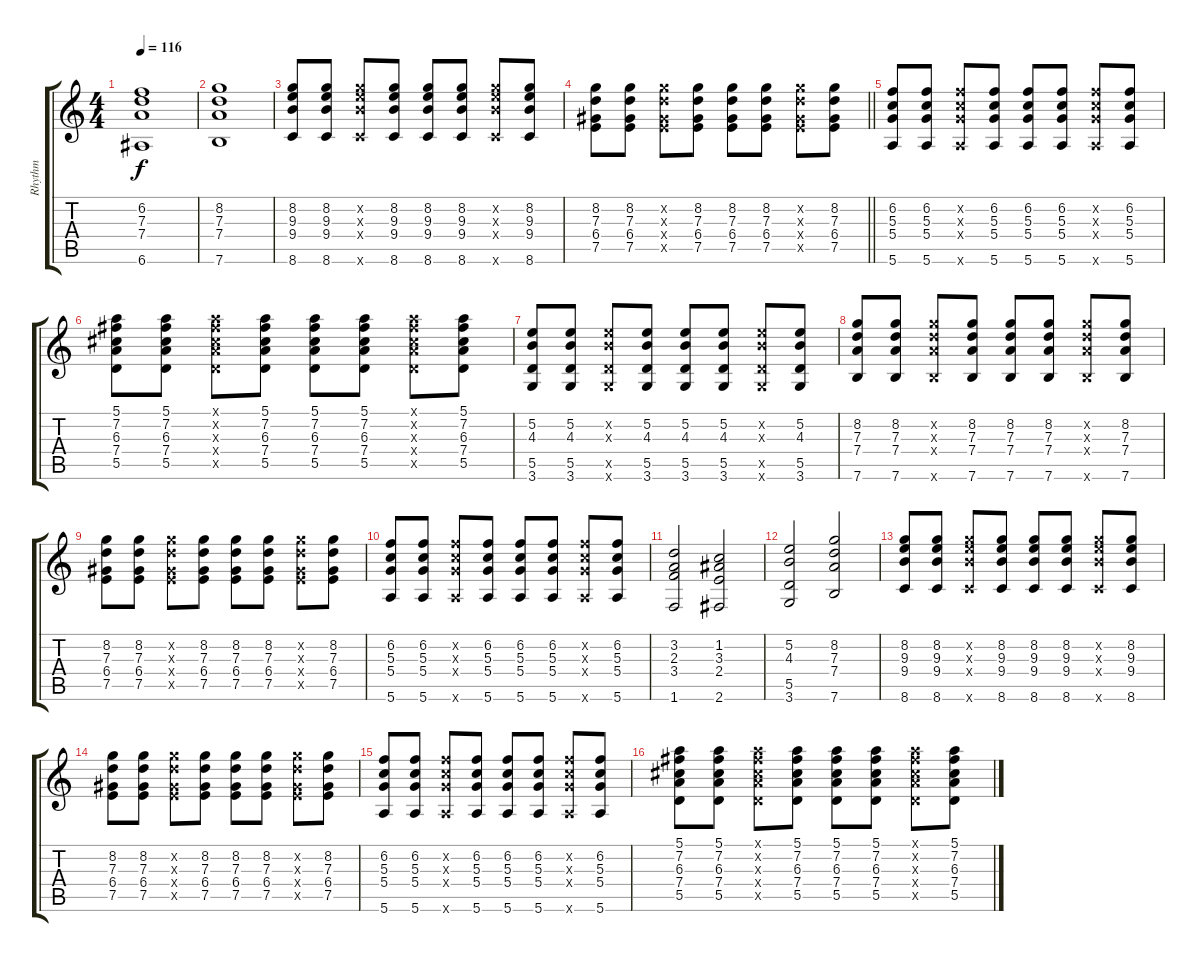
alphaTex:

\track ("Rhythm" "Rhythm") {instrument acousticguitarsteel}
\staff {score tabs}
\tuning (E4 B3 G3 D3 A2 E2) {hide}
\ts (4 4)
\tempo 116
\clef g2
\ks c
(6.2 7.3 7.4 6.6).1{dy f} |
(8.2 7.3 7.4 7.6).1 |
(8.2 9.3 9.4 8.6).8 (8.2 9.3 9.4 8.6).8 (8.2{x} 9.3{x} 9.4{x} 8.6{x}).8 (8.2 9.3 9.4 8.6).8 (8.2 9.3 9.4 8.6).8 (8.2 9.3 9.4 8.6).8 (8.2{x} 9.3{x} 9.4{x} 8.6{x}).8 (8.2 9.3 9.4 8.6).8 |
\barLineRight lightlight
(8.2 7.3 6.4 7.5).8 (8.2 7.3 6.4 7.5).8 (8.2{x} 7.3{x} 6.4{x} 7.5{x}).8 (8.2 7.3 6.4 7.5).8 (8.2 7.3 6.4 7.5).8 (8.2 7.3 6.4 7.5).8 (8.2{x} 7.3{x} 6.4{x} 7.5{x}).8 (8.2 7.3 6.4 7.5).8 |
(6.2 5.3 5.4 5.6).8 (6.2 5.3 5.4 5.6).8 (6.2{x} 5.3{x} 5.4{x} 5.6{x}).8 (6.2 5.3 5.4 5.6).8 (6.2 5.3 5.4 5.6).8 (6.2 5.3 5.4 5.6).8 (6.2{x} 5.3{x} 5.4{x} 5.6{x}).8 (6.2 5.3 5.4 5.6).8 |
(5.1 7.2 6.3 7.4 5.5).8 (5.1 7.2 6.3 7.4 5.5).8 (5.1{x} 7.2{x} 6.3{x} 7.4{x} 5.5{x}).8 (5.1 7.2 6.3 7.4 5.5).8 (5.1 7.2 6.3 7.4 5.5).8 (5.1 7.2 6.3 7.4 5.5).8 (5.1{x} 7.2{x} 6.3{x} 7.4{x} 5.5{x}).8 (5.1 7.2 6.3 7.4 5.5).8 |
(5.2 4.3 5.5 3.6).8 (5.2 4.3 5.5 3.6).8 (5.2{x} 4.3{x} 5.5{x} 3.6{x}).8 (5.2 4.3 5.5 3.6).8 (5.2 4.3 5.5 3.6).8 (5.2 4.3 5.5 3.6).8 (5.2{x} 4.3{x} 5.5{x} 3.6{x}).8 (5.2 4.3 5.5 3.6).8 |
(8.2 7.3 7.4 7.6).8 (8.2 7.3 7.4 7.6).8 (8.2{x} 7.3{x} 7.4{x} 7.6{x}).8 (8.2 7.3 7.4 7.6).8 (8.2 7.3 7.4 7.6).8 (8.2 7.3 7.4 7.6).8 (8.2{x} 7.3{x} 7.4{x} 7.6{x}).8 (8.2 7.3 7.4 7.6).8 |
(8.2 7.3 6.4 7.5).8 (8.2 7.3 6.4 7.5).8 (8.2{x} 7.3{x} 6.4{x} 7.5{x}).8 (8.2 7.3 6.4 7.5).8 (8.2 7.3 6.4 7.5).8 (8.2 7.3 6.4 7.5).8 (8.2{x} 7.3{x} 6.4{x} 7.5{x}).8 (8.2 7.3 6.4 7.5).8 |
(6.2 5.3 5.4 5.6).8 (6.2 5.3 5.4 5.6).8 (6.2{x} 5.3{x} 5.4{x} 5.6{x}).8 (6.2 5.3 5.4 5.6).8 (6.2 5.3 5.4 5.6).8 (6.2 5.3 5.4 5.6).8 (6.2{x} 5.3{x} 5.4{x} 5.6{x}).8 (6.2 5.3 5.4 5.6).8 |
(3.2 2.3 3.4 1.6).2 (1.2 3.3 2.4 2.6).2 |
(5.2 4.3 5.5 3.6).2 (8.2 7.3 7.4 7.6).2 |
(8.2 9.3 9.4 8.6).8 (8.2 9.3 9.4 8.6).8 (8.2{x} 9.3{x} 9.4{x} 8.6{x}).8 (8.2 9.3 9.4 8.6).8 (8.2 9.3 9.4 8.6).8 (8.2 9.3 9.4 8.6).8 (8.2{x} 9.3{x} 9.4{x} 8.6{x}).8 (8.2 9.3 9.4 8.6).8 |
(8.2 7.3 6.4 7.5).8 (8.2 7.3 6.4 7.5).8 (8.2{x} 7.3{x} 6.4{x} 7.5{x}).8 (8.2 7.3 6.4 7.5).8 (8.2 7.3 6.4 7.5).8 (8.2 7.3 6.4 7.5).8 (8.2{x} 7.3{x} 6.4{x} 7.5{x}).8 (8.2 7.3 6.4 7.5).8 |
(6.2 5.3 5.4 5.6).8 (6.2 5.3 5.4 5.6).8 (6.2{x} 5.3{x} 5.4{x} 5.6{x}).8 (6.2 5.3 5.4 5.6).8 (6.2 5.3 5.4 5.6).8 (6.2 5.3 5.4 5.6).8 (6.2{x} 5.3{x} 5.4{x} 5.6{x}).8 (6.2 5.3 5.4 5.6).8 |
(5.1 7.2 6.3 7.4 5.5).8 (5.1 7.2 6.3 7.4 5.5).8 (5.1{x} 7.2{x} 6.3{x} 7.4{x} 5.5{x}).8 (5.1 7.2 6.3 7.4 5.5).8 (5.1 7.2 6.3 7.4 5.5).8 (5.1 7.2 6.3 7.4 5.5).8 (5.1{x} 7.2{x} 6.3{x} 7.4{x} 5.5{x}).8 (5.1 7.2 6.3 7.4 5.5).8
